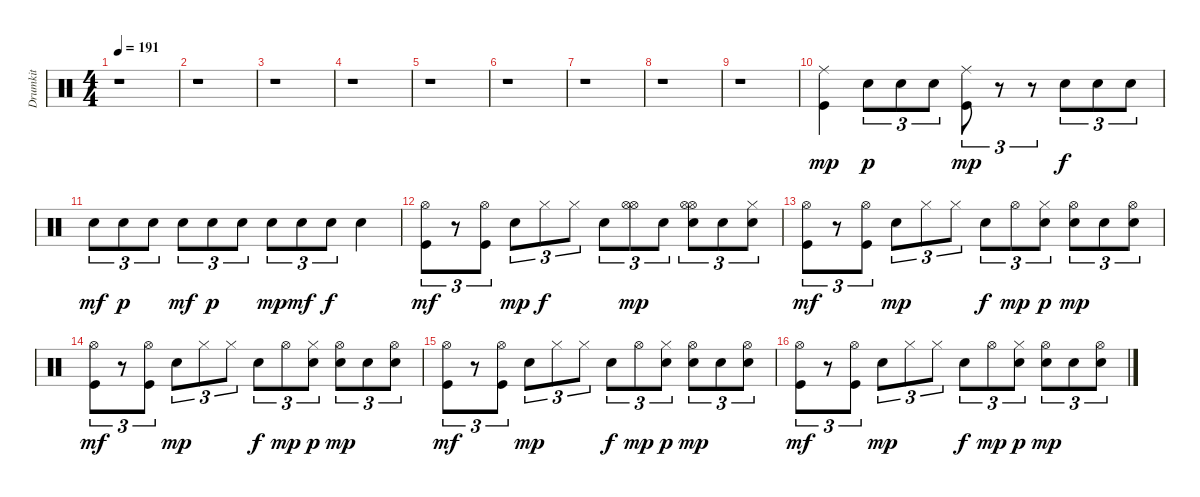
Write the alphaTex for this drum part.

\track ("Drumkit" "Drumkit") {instrument percussion}
\staff {score}
\articulation defaults
\ts (4 4)
\tempo 191
\clef neutral
\ks c
r.1{dy f} |
r.1 |
r.1 |
r.1 |
r.1 |
r.1 |
r.1 |
r.1 |
r.1 |
("Kick (hit)" "Ride (middle)").4{dy mp} "Snare (hit) 2".8{tu (3 2) dy p} "Snare (hit) 2".8{tu (3 2)} "Snare (hit) 2".8{tu (3 2)} ("Ride (middle)" "Kick (hit)").8{tu (3 2) dy mp} r.8{tu (3 2)} r.8{tu (3 2)} "Snare (hit) 2".8{tu (3 2) dy f} "Snare (hit) 2".8{tu (3 2)} "Snare (hit) 2".8{tu (3 2)} |
"Snare (hit) 2".8{tu (3 2) dy mf} "Snare (hit) 2".8{tu (3 2) dy p} "Snare (hit) 2".8{tu (3 2)} "Snare (hit) 2".8{tu (3 2) dy mf} "Snare (hit) 2".8{tu (3 2) dy p} "Snare (hit) 2".8{tu (3 2)} "Snare (hit) 2".8{tu (3 2) dy mp} "Snare (hit) 2".8{tu (3 2) dy mf} "Snare (hit) 2".8{tu (3 2) dy f} "Snare (hit) 2".4 |
("Kick (hit)" "Hi-Hat (open)").8{tu (3 2) dy mf} r.8{tu (3 2)} ("Kick (hit)" "Hi-Hat (open)").8{tu (3 2)} "Snare (hit) 2".8{tu (3 2) dy mp} "Hi-Hat (closed)".8{tu (3 2) dy f} "Hi-Hat (closed)".8{tu (3 2)} "Snare (hit) 2".8{tu (3 2)} ("Hi-Hat (open)" "Hi-Hat (open)").8{tu (3 2) dy mp} "Snare (hit) 2".8{tu (3 2)} ("Hi-Hat (open)" "Hi-Hat (open)" "Snare (hit) 2").8{tu (3 2)} "Snare (hit) 2".8{tu (3 2)} ("Hi-Hat (closed)" "Snare (hit) 2").8{tu (3 2)} |
("Kick (hit)" "Hi-Hat (open)").8{tu (3 2) dy mf} r.8{tu (3 2)} ("Kick (hit)" "Hi-Hat (open)").8{tu (3 2)} "Snare (hit) 2".8{tu (3 2) dy mp} "Hi-Hat (closed)".8{tu (3 2)} "Hi-Hat (closed)".8{tu (3 2)} "Snare (hit) 2".8{tu (3 2) dy f} "Hi-Hat (open)".8{tu (3 2) dy mp} ("Hi-Hat (closed)" "Snare (hit) 2").8{tu (3 2) dy p} ("Hi-Hat (open)" "Snare (hit) 2").8{tu (3 2) dy mp} "Snare (hit) 2".8{tu (3 2)} ("Snare (hit) 2" "Hi-Hat (open)").8{tu (3 2)} |
("Kick (hit)" "Hi-Hat (open)").8{tu (3 2) dy mf} r.8{tu (3 2)} ("Kick (hit)" "Hi-Hat (open)").8{tu (3 2)} "Snare (hit) 2".8{tu (3 2) dy mp} "Hi-Hat (closed)".8{tu (3 2)} "Hi-Hat (closed)".8{tu (3 2)} "Snare (hit) 2".8{tu (3 2) dy f} "Hi-Hat (open)".8{tu (3 2) dy mp} ("Hi-Hat (closed)" "Snare (hit) 2").8{tu (3 2) dy p} ("Hi-Hat (open)" "Snare (hit) 2").8{tu (3 2) dy mp} "Snare (hit) 2".8{tu (3 2)} ("Snare (hit) 2" "Hi-Hat (open)").8{tu (3 2)} |
("Kick (hit)" "Hi-Hat (open)").8{tu (3 2) dy mf} r.8{tu (3 2)} ("Kick (hit)" "Hi-Hat (open)").8{tu (3 2)} "Snare (hit) 2".8{tu (3 2) dy mp} "Hi-Hat (closed)".8{tu (3 2)} "Hi-Hat (closed)".8{tu (3 2)} "Snare (hit) 2".8{tu (3 2) dy f} "Hi-Hat (open)".8{tu (3 2) dy mp} ("Hi-Hat (closed)" "Snare (hit) 2").8{tu (3 2) dy p} ("Hi-Hat (open)" "Snare (hit) 2").8{tu (3 2) dy mp} "Snare (hit) 2".8{tu (3 2)} ("Snare (hit) 2" "Hi-Hat (open)").8{tu (3 2)} |
("Kick (hit)" "Hi-Hat (open)").8{tu (3 2) dy mf} r.8{tu (3 2)} ("Kick (hit)" "Hi-Hat (open)").8{tu (3 2)} "Snare (hit) 2".8{tu (3 2) dy mp} "Hi-Hat (closed)".8{tu (3 2)} "Hi-Hat (closed)".8{tu (3 2)} "Snare (hit) 2".8{tu (3 2) dy f} "Hi-Hat (open)".8{tu (3 2) dy mp} ("Hi-Hat (closed)" "Snare (hit) 2").8{tu (3 2) dy p} ("Hi-Hat (open)" "Snare (hit) 2").8{tu (3 2) dy mp} "Snare (hit) 2".8{tu (3 2)} ("Snare (hit) 2" "Hi-Hat (open)").8{tu (3 2)}
